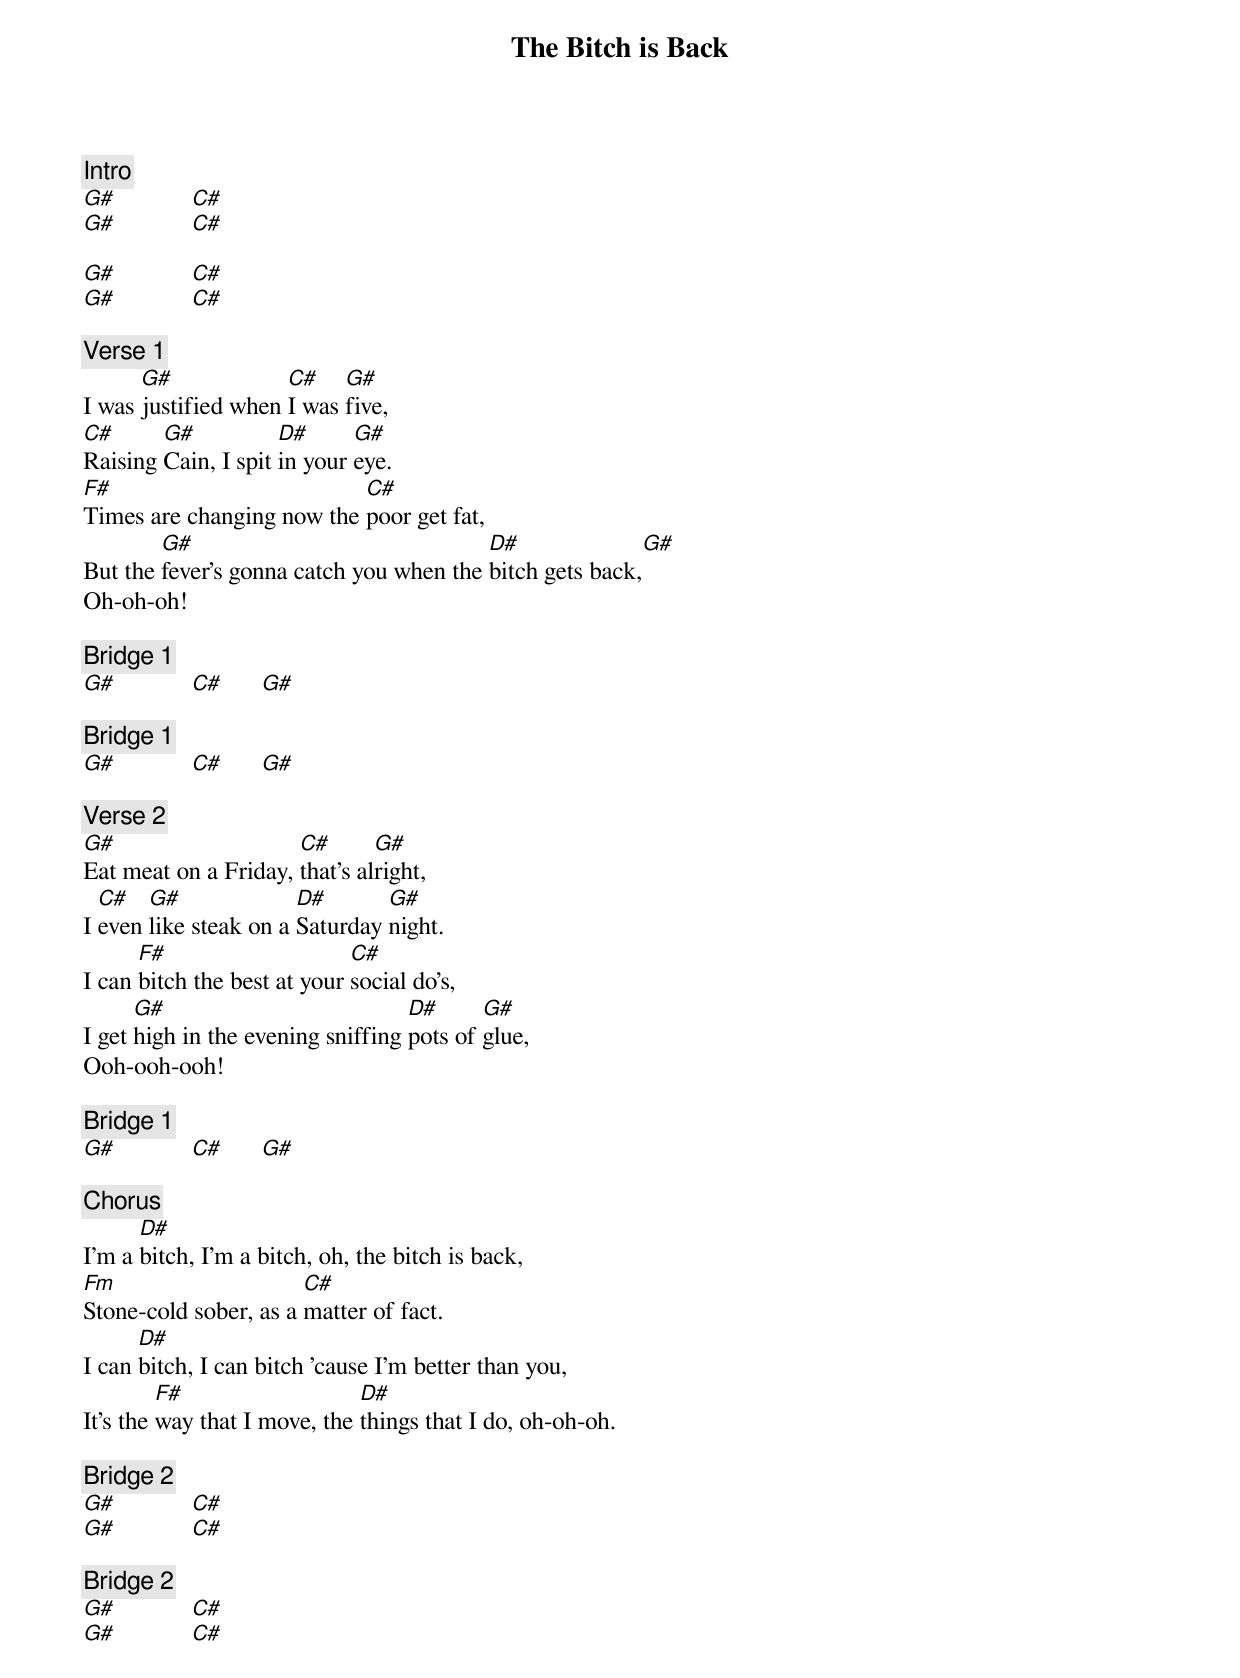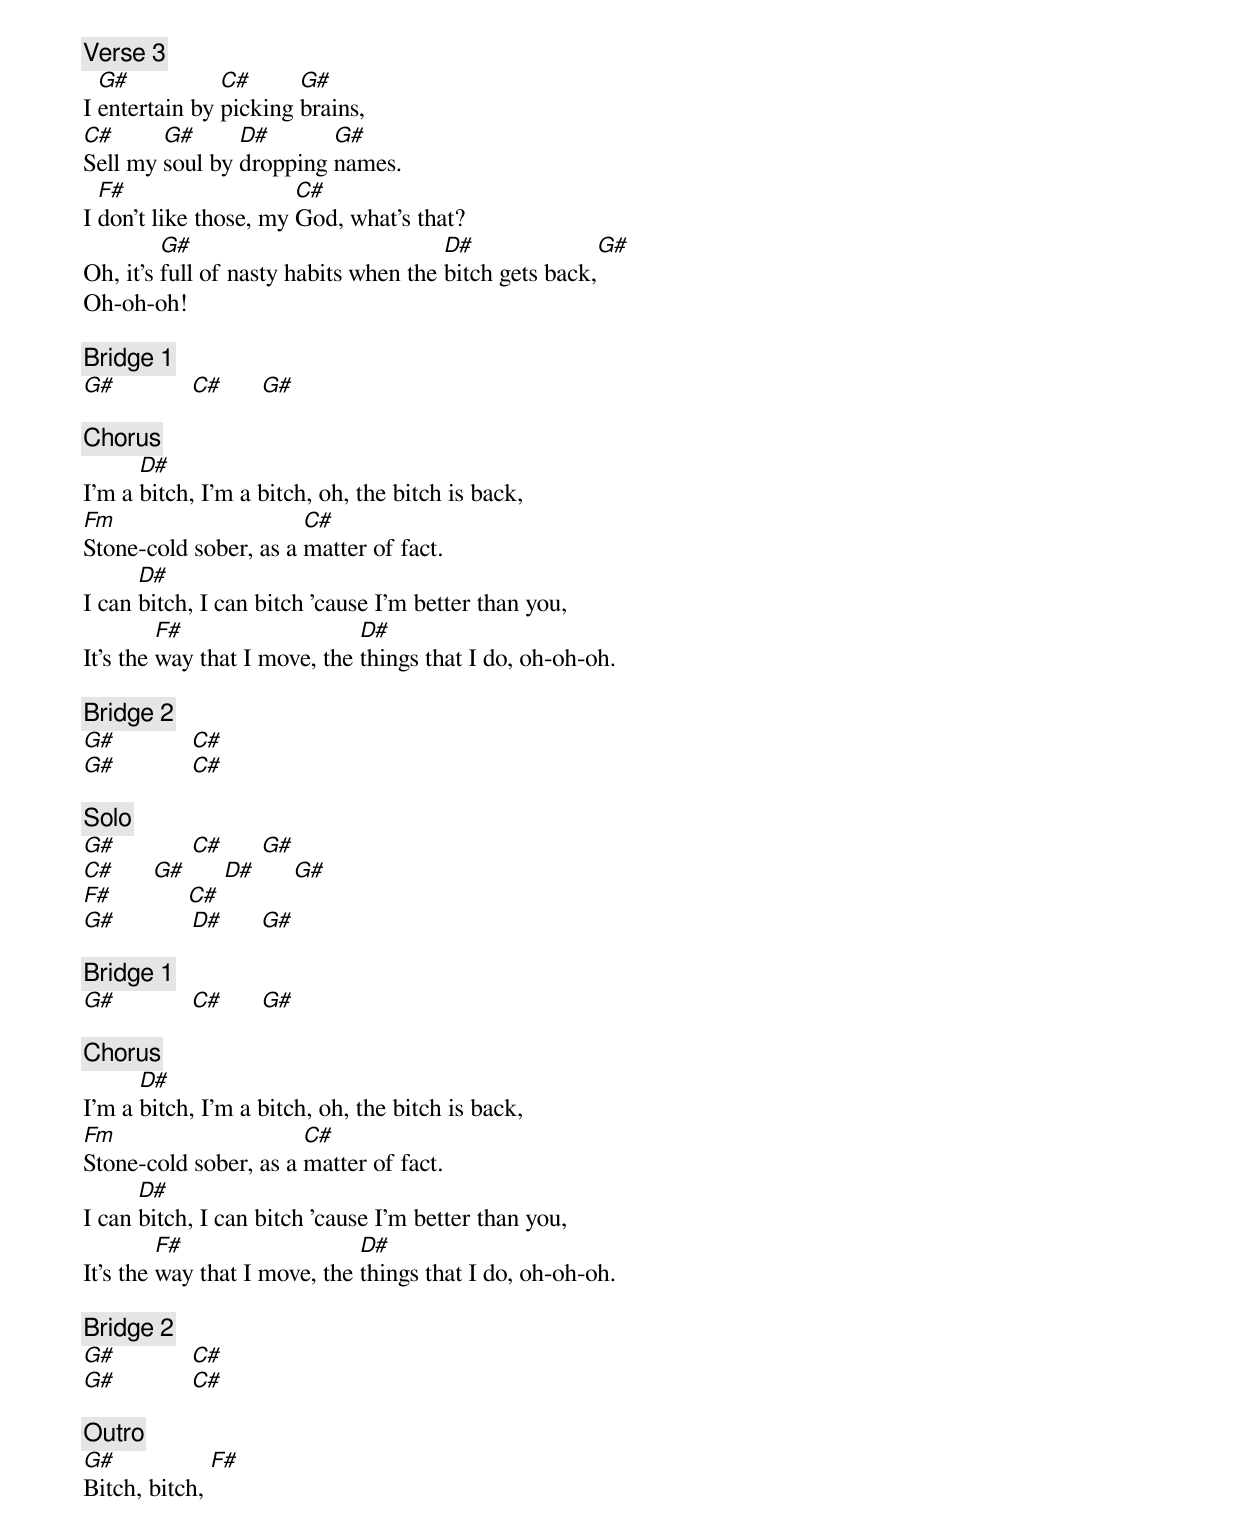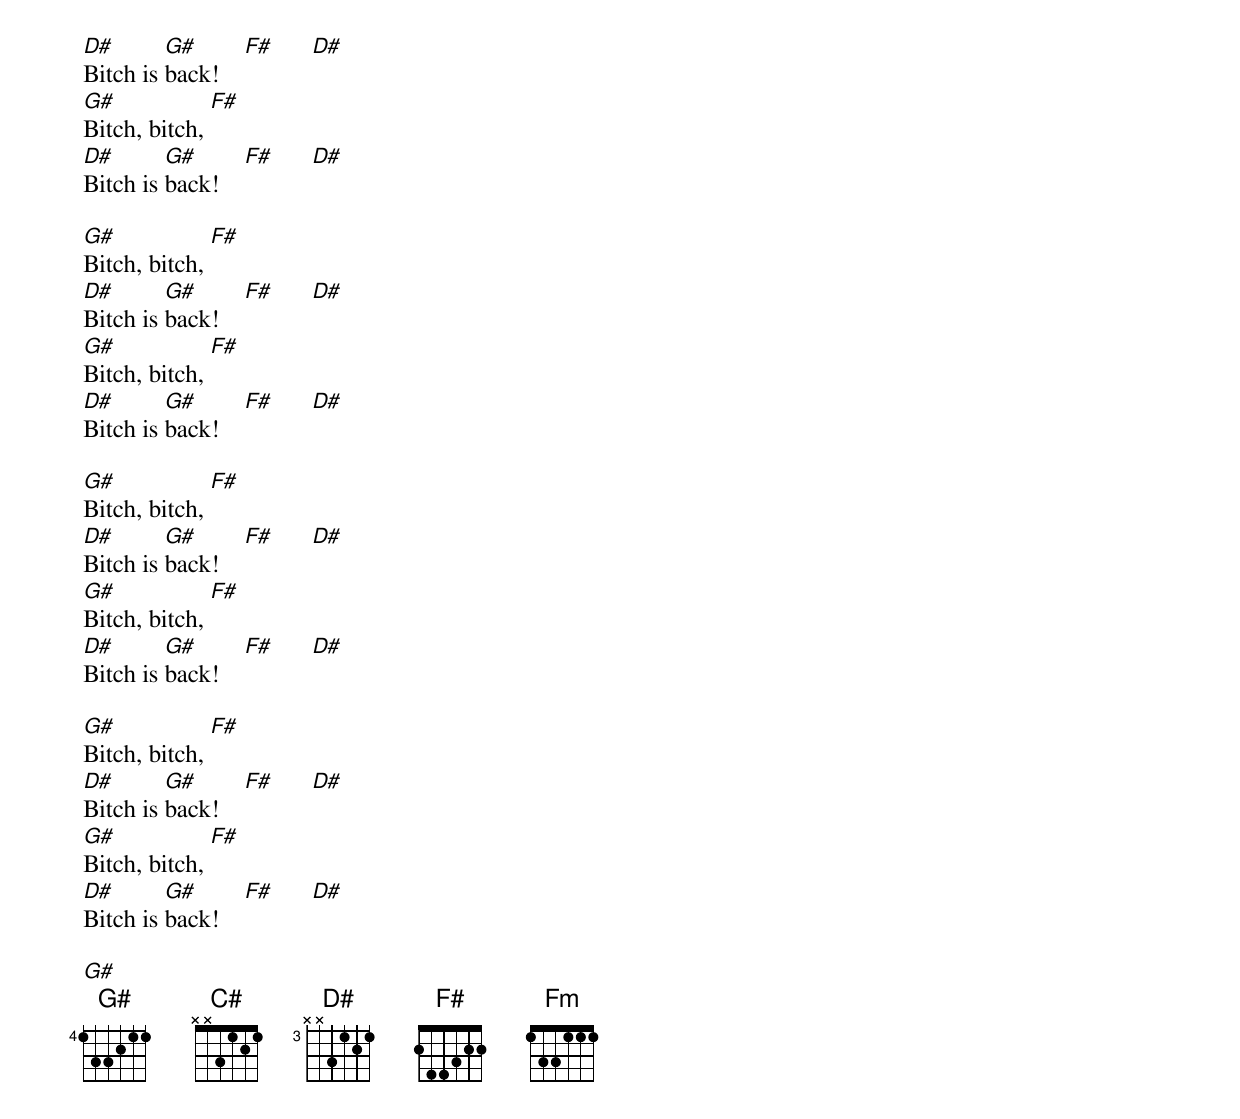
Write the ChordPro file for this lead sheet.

{title: The Bitch is Back}
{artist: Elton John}
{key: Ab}
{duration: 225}
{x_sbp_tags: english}

{c: Intro}
[G#]            [C#]
[G#]            [C#]

[G#]            [C#]
[G#]            [C#]

{c: Verse 1}
I was [G#]justified when [C#]I was [G#]five,
[C#]Raising [G#]Cain, I spit [D#]in your [G#]eye.
[F#]Times are changing now the [C#]poor get fat,
But the [G#]fever's gonna catch you when the [D#]bitch gets back,[G#]
Oh-oh-oh!

{c: Bridge 1}
[G#]            [C#]      [G#]

{c: Bridge 1}
[G#]            [C#]      [G#]

{c: Verse 2}
[G#]Eat meat on a Friday, [C#]that's al[G#]right,
I [C#]even [G#]like steak on a [D#]Saturday [G#]night.
I can [F#]bitch the best at your [C#]social do's,
I get [G#]high in the evening sniffing [D#]pots of [G#]glue,
Ooh-ooh-ooh!

{c: Bridge 1}
[G#]            [C#]      [G#]

{c: Chorus}
I'm a [D#]bitch, I'm a bitch, oh, the bitch is back,
[Fm]Stone-cold sober, as a [C#]matter of fact.
I can [D#]bitch, I can bitch 'cause I'm better than you,
It's the [F#]way that I move, the [D#]things that I do, oh-oh-oh.

{c: Bridge 2}
[G#]            [C#]
[G#]            [C#]

{c: Bridge 2}
[G#]            [C#]
[G#]            [C#]

{c: Verse 3}
I [G#]entertain by [C#]picking [G#]brains,
[C#]Sell my [G#]soul by [D#]dropping [G#]names.
I [F#]don't like those, my [C#]God, what's that?
Oh, it's [G#]full of nasty habits when the [D#]bitch gets back,[G#]
Oh-oh-oh!

{c: Bridge 1}
[G#]            [C#]      [G#]

{c: Chorus}
I'm a [D#]bitch, I'm a bitch, oh, the bitch is back,
[Fm]Stone-cold sober, as a [C#]matter of fact.
I can [D#]bitch, I can bitch 'cause I'm better than you,
It's the [F#]way that I move, the [D#]things that I do, oh-oh-oh.

{c: Bridge 2}
[G#]            [C#]
[G#]            [C#]

{c: Solo}
[G#]            [C#]      [G#]
[C#]      [G#]      [D#]      [G#]
[F#]            [C#]
[G#]            [D#]      [G#]

{c: Bridge 1}
[G#]            [C#]      [G#]

{c: Chorus}
I'm a [D#]bitch, I'm a bitch, oh, the bitch is back,
[Fm]Stone-cold sober, as a [C#]matter of fact.
I can [D#]bitch, I can bitch 'cause I'm better than you,
It's the [F#]way that I move, the [D#]things that I do, oh-oh-oh.

{c: Bridge 2}
[G#]            [C#]
[G#]            [C#]

{c: Outro}
[G#]Bitch, bitch, [F#]
[D#]Bitch is [G#]back!    [F#]      [D#]
[G#]Bitch, bitch, [F#]
[D#]Bitch is [G#]back!    [F#]      [D#]

[G#]Bitch, bitch, [F#]
[D#]Bitch is [G#]back!    [F#]      [D#]
[G#]Bitch, bitch, [F#]
[D#]Bitch is [G#]back!    [F#]      [D#]

[G#]Bitch, bitch, [F#]
[D#]Bitch is [G#]back!    [F#]      [D#]
[G#]Bitch, bitch, [F#]
[D#]Bitch is [G#]back!    [F#]      [D#]

[G#]Bitch, bitch, [F#]
[D#]Bitch is [G#]back!    [F#]      [D#]
[G#]Bitch, bitch, [F#]
[D#]Bitch is [G#]back!    [F#]      [D#]

[G#]
